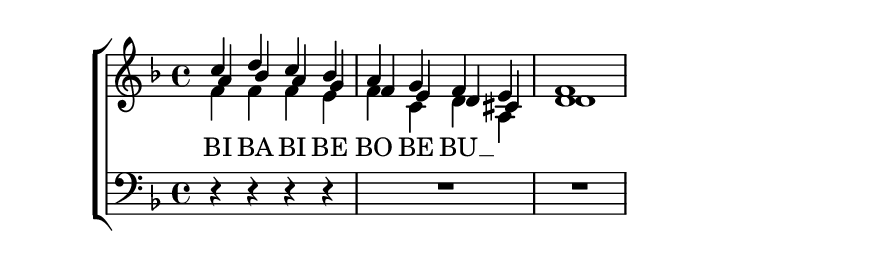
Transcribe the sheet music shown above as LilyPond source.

%%%%%%%%%%%%%%%%%%%%%%%%%%%%%%%%%%%%%%%%%%%%%%%%%%%%%%%%%%%%%%
\version "2.11.46"
\include "english.ly"
#(set-default-paper-size "a5")
%%===========================================================
IWords = \lyricmode	{ BI BA BI BE BO BE BU1.__ }
IGlobal =	{ \key c \major }

VoixA = \new Voice = "one" \relative c'{ \stemUp g'4 a g f  e d c b  c1 }
		
VoixB = \new Voice = "two" \relative c'{ \stemUp e4 f e d  c b a gs  a1 	}

VoixC = \new Voice = "three"  \relative c'	{ \stemDown  c4 c c b  c g a e  a1 }

Vbasse =  \new Voice  \relative c'	{	r4 r r r  R1  R1  }
%%===========================================================
\score
{
	\new ChoirStaff
	<<  
		\new Staff
			<<  
			 \clef "G" 
			 \transpose c f 
			<<   \IGlobal
				  \VoixA  
				  \VoixB 
				  \VoixC 
			>>
	>>
	
	\new Lyrics = thewords { s }
	
	\new Staff
	<<  
	\clef "F"  \transpose c f { \IGlobal \Vbasse } 	>>
	
	\context Lyrics = thewords \lyricsto "one" { \IWords }
	>>	
	\layout{ }
}
%%%%%%%%%%%%%%%%%%%%%%%%%%%%%%%%%%%%%%%%%%%%%%%%%%%%%%%%%%%%%%

